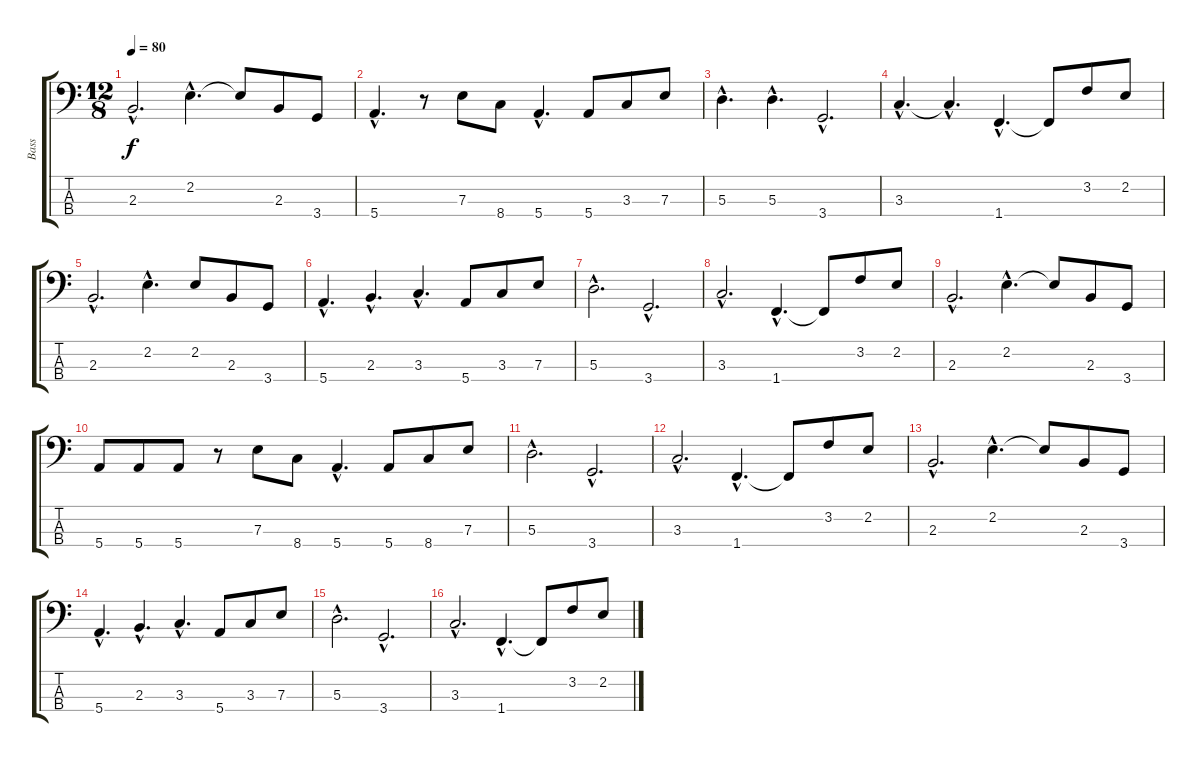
\track ("Bass" "Bass") {instrument fretlessbass}
\staff {score tabs}
\tuning (G2 D2 A1 E1) {hide}
\ts (12 8)
\tempo 80
\clef f4
\ks c
2.3{hac}.2{d dy f} 2.2{hac}.4{d} 2.2{t}.8 2.3.8 3.4.8 |
5.4{hac}.4{d} r.8 7.3.8 8.4.8 5.4{hac}.4{d} 5.4.8 3.3.8 7.3.8 |
5.3{hac}.4{d} 5.3{hac}.4{d} 3.4{hac}.2{d} |
3.3{hac}.4{d} 3.3{hac t}.4{d} 1.4{hac}.4{d} 1.4{t}.8 3.2.8 2.2.8 |
2.3{hac}.2{d} 2.2{hac}.4{d} 2.2.8 2.3.8 3.4.8 |
5.4{hac}.4{d} 2.3{hac}.4{d} 3.3{hac}.4{d} 5.4.8 3.3.8 7.3.8 |
5.3{hac}.2{d} 3.4{hac}.2{d} |
3.3{hac}.2{d} 1.4{hac}.4{d} 1.4{t}.8 3.2.8 2.2.8 |
2.3{hac}.2{d} 2.2{hac}.4{d} 2.2{t}.8 2.3.8 3.4.8 |
5.4.8 5.4.8 5.4.8 r.8 7.3.8 8.4.8 5.4{hac}.4{d} 5.4.8 8.4.8 7.3.8 |
5.3{hac}.2{d} 3.4{hac}.2{d} |
3.3{hac}.2{d} 1.4{hac}.4{d} 1.4{t}.8 3.2.8 2.2.8 |
2.3{hac}.2{d} 2.2{hac}.4{d} 2.2{t}.8 2.3.8 3.4.8 |
5.4{hac}.4{d} 2.3{hac}.4{d} 3.3{hac}.4{d} 5.4.8 3.3.8 7.3.8 |
5.3{hac}.2{d} 3.4{hac}.2{d} |
3.3{hac}.2{d} 1.4{hac}.4{d} 1.4{t}.8 3.2.8 2.2.8
